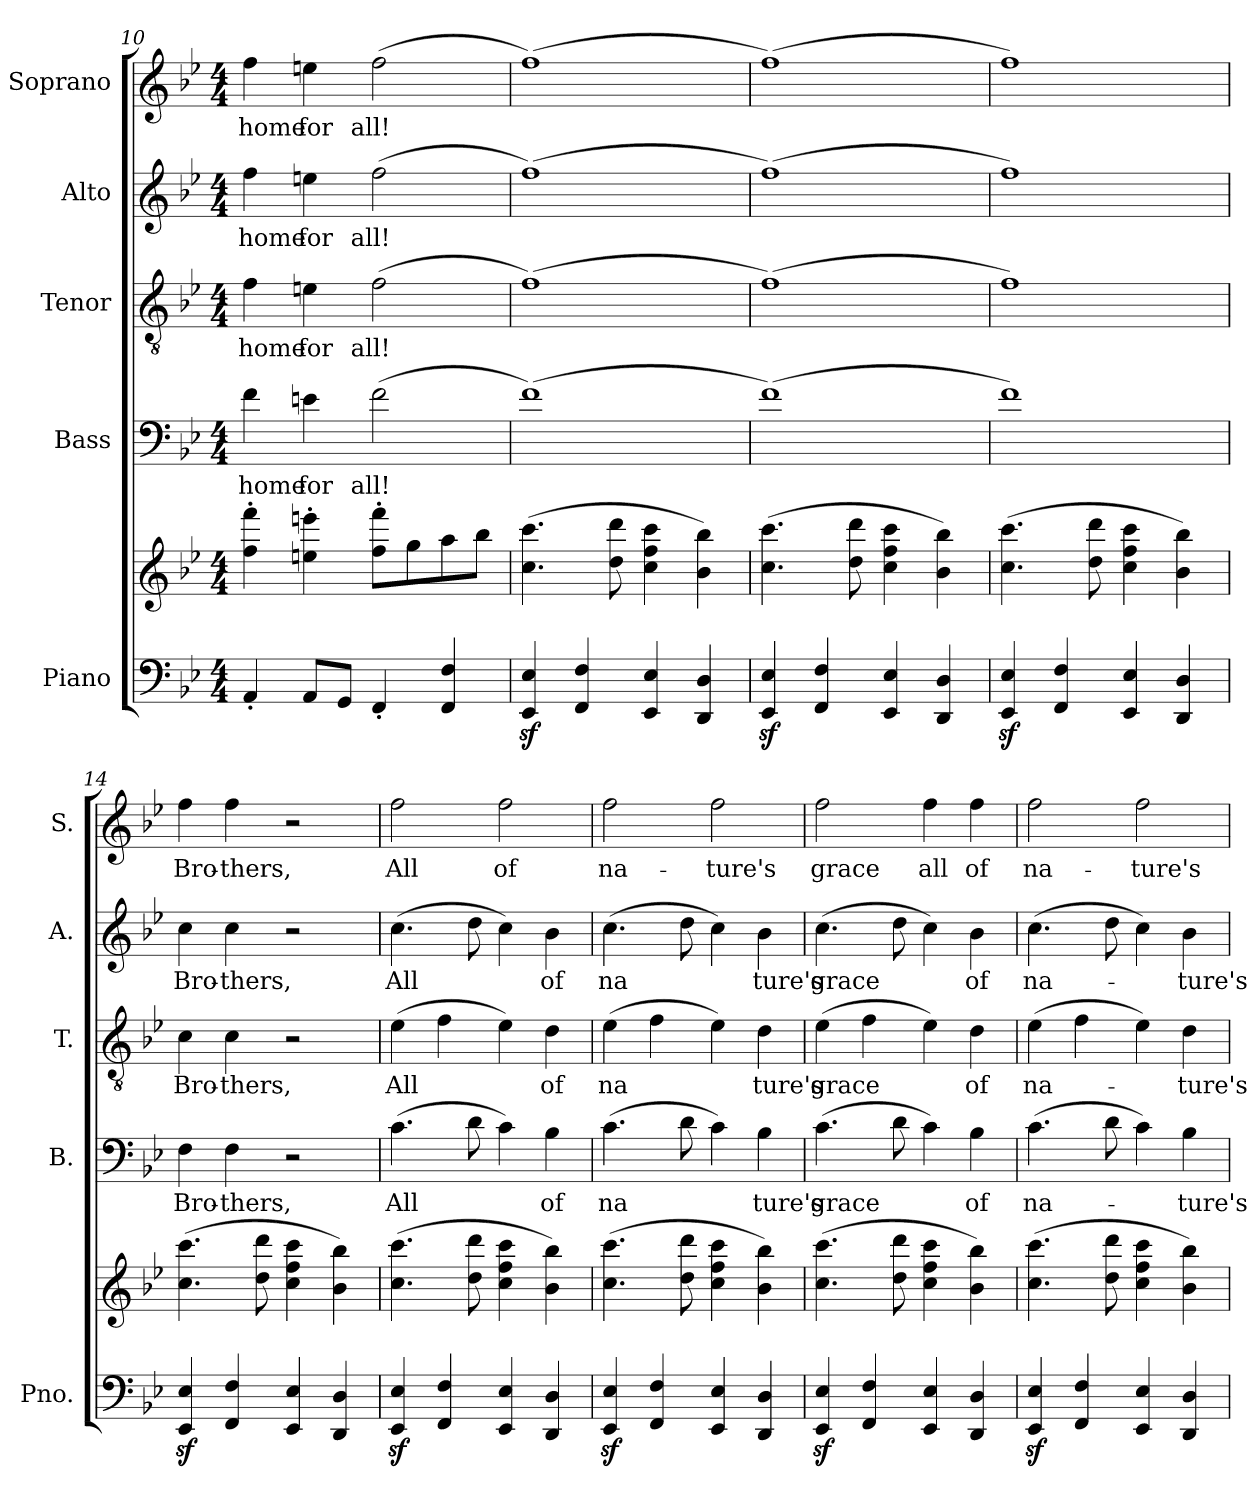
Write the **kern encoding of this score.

**kern	**kern	**kern	**text	**kern	**text	**kern	**text	**kern	**text
*part5	*part5	*part4	*part4	*part3	*part3	*part2	*part2	*part1	*part1
*staff6	*staff5	*staff4	*staff4	*staff3	*staff3	*staff2	*staff2	*staff1	*staff1
*I"Piano	*	*I"Bass	*	*I"Tenor	*	*I"Alto	*	*I"Soprano	*
*I'Pno.	*	*I'B.	*	*I'T.	*	*I'A.	*	*I'S.	*
*clefF4	*clefG2	*clefF4	*	*clefGv2	*	*clefG2	*	*clefG2	*
*k[b-e-]	*k[b-e-]	*k[b-e-]	*	*k[b-e-]	*	*k[b-e-]	*	*k[b-e-]	*
*M4/4	*M4/4	*M4/4	*	*M4/4	*	*M4/4	*	*M4/4	*
=10	=10	=10	=10	=10	=10	=10	=10	=10	=10
!	!	!	!LO:LY:b	!	!LO:LY:b	!	!LO:LY:b	!	!LO:LY:b
4AA'/	4ff\' 4fff\'	4f\	home	4f\	home	4ff\	home	4ff\	home
!	!	!	!LO:LY:b	!	!LO:LY:b	!	!LO:LY:b	!	!LO:LY:b
8AA/L	4een\' 4eeen\'	4en\	for	4en\	for	4een\	for	4een\	for
8GG/J	.	.	.	.	.	.	.	.	.
!	!	!	!LO:LY:b	!	!LO:LY:b	!	!LO:LY:b	!	!LO:LY:b
4FF'/	8ff\' 8fff\'L	(>2f\	all!	(>2f\	all!	(>2ff\	all!	(>2ff\	all!
.	8gg\	.	.	.	.	.	.	.	.
4FF/ 4F/	8aa\	.	.	.	.	.	.	.	.
.	8bb-\J	.	.	.	.	.	.	.	.
=11	=11	=11	=11	=11	=11	=11	=11	=11	=11
4EE-/z> 4E-/z>	(>4.cc\ 4.ccc\	(>1f)	.	(>1f)	.	(>1ff)	.	(>1ff)	.
4FF/ 4F/	.	.	.	.	.	.	.	.	.
.	8dd\ 8ddd\	.	.	.	.	.	.	.	.
4EE-/ 4E-/	4cc\ 4ff\ 4ccc\	.	.	.	.	.	.	.	.
4DD/ 4D/	4b-\ 4bb-\)	.	.	.	.	.	.	.	.
=12	=12	=12	=12	=12	=12	=12	=12	=12	=12
4EE-/z> 4E-/z>	(>4.cc\ 4.ccc\	(>1f)	.	(>1f)	.	(>1ff)	.	(>1ff)	.
4FF/ 4F/	.	.	.	.	.	.	.	.	.
.	8dd\ 8ddd\	.	.	.	.	.	.	.	.
4EE-/ 4E-/	4cc\ 4ff\ 4ccc\	.	.	.	.	.	.	.	.
4DD/ 4D/	4b-\ 4bb-\)	.	.	.	.	.	.	.	.
=13	=13	=13	=13	=13	=13	=13	=13	=13	=13
4EE-/z> 4E-/z>	(>4.cc\ 4.ccc\	1f)	.	1f)	.	1ff)	.	1ff)	.
4FF/ 4F/	.	.	.	.	.	.	.	.	.
.	8dd\ 8ddd\	.	.	.	.	.	.	.	.
4EE-/ 4E-/	4cc\ 4ff\ 4ccc\	.	.	.	.	.	.	.	.
4DD/ 4D/	4b-\ 4bb-\)	.	.	.	.	.	.	.	.
=14	=14	=14	=14	=14	=14	=14	=14	=14	=14
!	!	!	!LO:LY:b	!	!LO:LY:b	!	!LO:LY:b	!	!LO:LY:b
4EE-/z> 4E-/z>	(>4.cc\ 4.ccc\	4F\	Bro-	4c\	Bro-	4cc\	Bro-	4ff\	Bro-
!	!	!	!LO:LY:b	!	!LO:LY:b	!	!LO:LY:b	!	!LO:LY:b
4FF/ 4F/	.	4F\	-thers,	4c\	-thers,	4cc\	-thers,	4ff\	-thers,
.	8dd\ 8ddd\	.	.	.	.	.	.	.	.
4EE-/ 4E-/	4cc\ 4ff\ 4ccc\	2r	.	2r	.	2r	.	2r	.
4DD/ 4D/	4b-\ 4bb-\)	.	.	.	.	.	.	.	.
=15	=15	=15	=15	=15	=15	=15	=15	=15	=15
!	!	!	!LO:LY:b	!	!LO:LY:b	!	!LO:LY:b	!	!LO:LY:b
4EE-/z> 4E-/z>	(>4.cc\ 4.ccc\	(>4.c\	All	(>4e-\	All	(>4.cc\	All	2ff\	All
4FF/ 4F/	.	.	.	4f\	.	.	.	.	.
.	8dd\ 8ddd\	8d\	.	.	.	8dd\	.	.	.
!	!	!	!	!	!	!	!	!	!LO:LY:b
4EE-/ 4E-/	4cc\ 4ff\ 4ccc\	4c\)	.	4e-\)	.	4cc\)	.	2ff\	of
!	!	!	!LO:LY:b	!	!LO:LY:b	!	!LO:LY:b	!	!
4DD/ 4D/	4b-\ 4bb-\)	4B-\	of	4d\	of	4b-\	of	.	.
=16	=16	=16	=16	=16	=16	=16	=16	=16	=16
!	!	!	!LO:LY:b	!	!LO:LY:b	!	!LO:LY:b	!	!LO:LY:b
4EE-/z> 4E-/z>	(>4.cc\ 4.ccc\	(>4.c\	na	(>4e-\	na	(>4.cc\	na	2ff\	na-
4FF/ 4F/	.	.	.	4f\	.	.	.	.	.
.	8dd\ 8ddd\	8d\	.	.	.	8dd\	.	.	.
!	!	!	!	!	!	!	!	!	!LO:LY:b
4EE-/ 4E-/	4cc\ 4ff\ 4ccc\	4c\)	.	4e-\)	.	4cc\)	.	2ff\	-ture's
!	!	!	!LO:LY:b	!	!LO:LY:b	!	!LO:LY:b	!	!
4DD/ 4D/	4b-\ 4bb-\)	4B-\	ture's	4d\	ture's	4b-\	ture's	.	.
=17	=17	=17	=17	=17	=17	=17	=17	=17	=17
!	!	!	!LO:LY:b	!	!LO:LY:b	!	!LO:LY:b	!	!LO:LY:b
4EE-/z> 4E-/z>	(>4.cc\ 4.ccc\	(>4.c\	grace	(>4e-\	grace	(>4.cc\	grace	2ff\	grace
4FF/ 4F/	.	.	.	4f\	.	.	.	.	.
.	8dd\ 8ddd\	8d\	.	.	.	8dd\	.	.	.
!	!	!	!	!	!	!	!	!	!LO:LY:b
4EE-/ 4E-/	4cc\ 4ff\ 4ccc\	4c\)	.	4e-\)	.	4cc\)	.	4ff\	all
!	!	!	!LO:LY:b	!	!LO:LY:b	!	!LO:LY:b	!	!LO:LY:b
4DD/ 4D/	4b-\ 4bb-\)	4B-\	of	4d\	of	4b-\	of	4ff\	of
=18	=18	=18	=18	=18	=18	=18	=18	=18	=18
!	!	!	!LO:LY:b	!	!LO:LY:b	!	!LO:LY:b	!	!LO:LY:b
4EE-/z> 4E-/z>	(>4.cc\ 4.ccc\	(>4.c\	na-	(>4e-\	na-	(>4.cc\	na-	2ff\	na-
4FF/ 4F/	.	.	.	4f\	.	.	.	.	.
.	8dd\ 8ddd\	8d\	.	.	.	8dd\	.	.	.
!	!	!	!	!	!	!	!	!	!LO:LY:b
4EE-/ 4E-/	4cc\ 4ff\ 4ccc\	4c\)	.	4e-\)	.	4cc\)	.	2ff\	-ture's
!	!	!	!LO:LY:b	!	!LO:LY:b	!	!LO:LY:b	!	!
4DD/ 4D/	4b-\ 4bb-\)	4B-\	-ture's	4d\	-ture's	4b-\	-ture's	.	.
=	=	=	=	=	=	=	=	=	=
*-	*-	*-	*-	*-	*-	*-	*-	*-	*-
